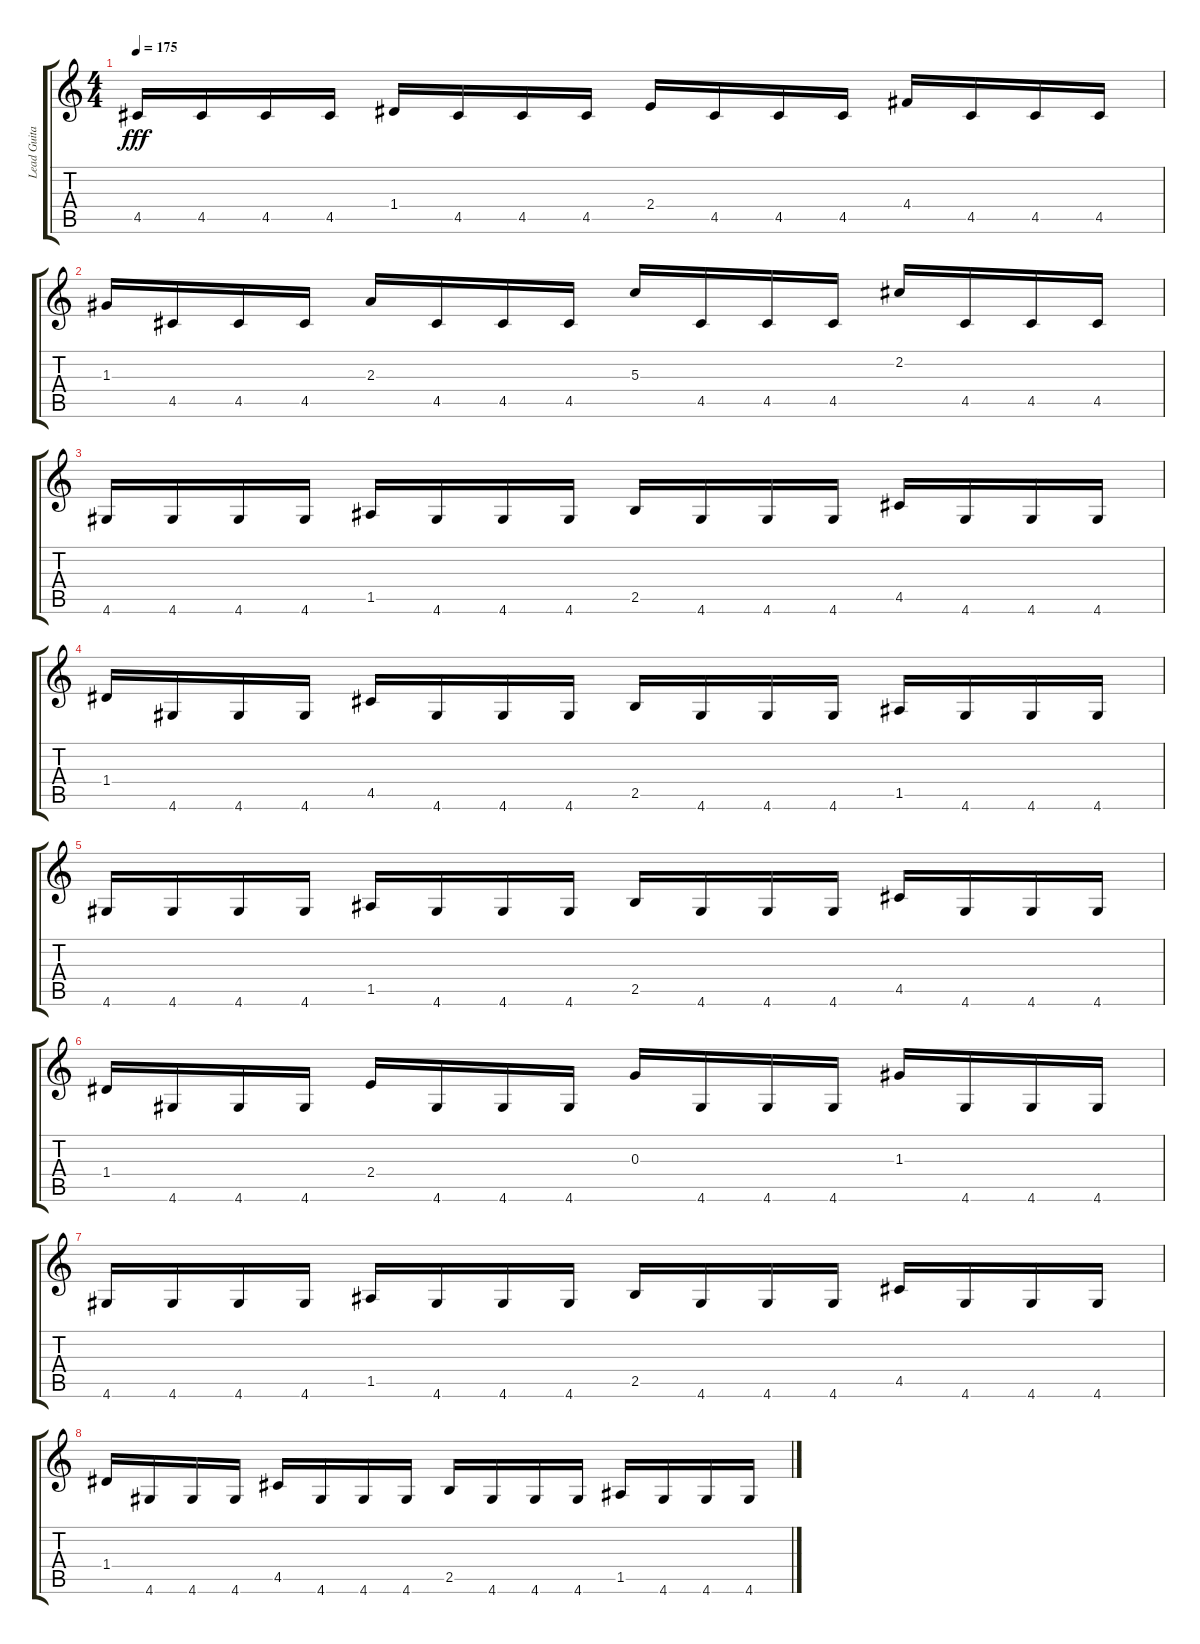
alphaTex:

\track ("Lead Guitar" "Lead Guita") {instrument distortionguitar}
\staff {score tabs}
\tuning (E4 B3 G3 D3 A2 E2) {hide}
\ts (4 4)
\tempo 175
\clef g2
\ks c
4.5.16{dy fff} 4.5.16 4.5.16 4.5.16 1.4.16 4.5.16 4.5.16 4.5.16 2.4.16 4.5.16 4.5.16 4.5.16 4.4.16 4.5.16 4.5.16 4.5.16 |
1.3.16 4.5.16 4.5.16 4.5.16 2.3.16 4.5.16 4.5.16 4.5.16 5.3.16 4.5.16 4.5.16 4.5.16 2.2.16 4.5.16 4.5.16 4.5.16 |
4.6.16 4.6.16 4.6.16 4.6.16 1.5.16 4.6.16 4.6.16 4.6.16 2.5.16 4.6.16 4.6.16 4.6.16 4.5.16 4.6.16 4.6.16 4.6.16 |
1.4.16 4.6.16 4.6.16 4.6.16 4.5.16 4.6.16 4.6.16 4.6.16 2.5.16 4.6.16 4.6.16 4.6.16 1.5.16 4.6.16 4.6.16 4.6.16 |
4.6.16 4.6.16 4.6.16 4.6.16 1.5.16 4.6.16 4.6.16 4.6.16 2.5.16 4.6.16 4.6.16 4.6.16 4.5.16 4.6.16 4.6.16 4.6.16 |
1.4.16 4.6.16 4.6.16 4.6.16 2.4.16 4.6.16 4.6.16 4.6.16 0.3.16 4.6.16 4.6.16 4.6.16 1.3.16 4.6.16 4.6.16 4.6.16 |
4.6.16 4.6.16 4.6.16 4.6.16 1.5.16 4.6.16 4.6.16 4.6.16 2.5.16 4.6.16 4.6.16 4.6.16 4.5.16 4.6.16 4.6.16 4.6.16 |
1.4.16 4.6.16 4.6.16 4.6.16 4.5.16 4.6.16 4.6.16 4.6.16 2.5.16 4.6.16 4.6.16 4.6.16 1.5.16 4.6.16 4.6.16 4.6.16
